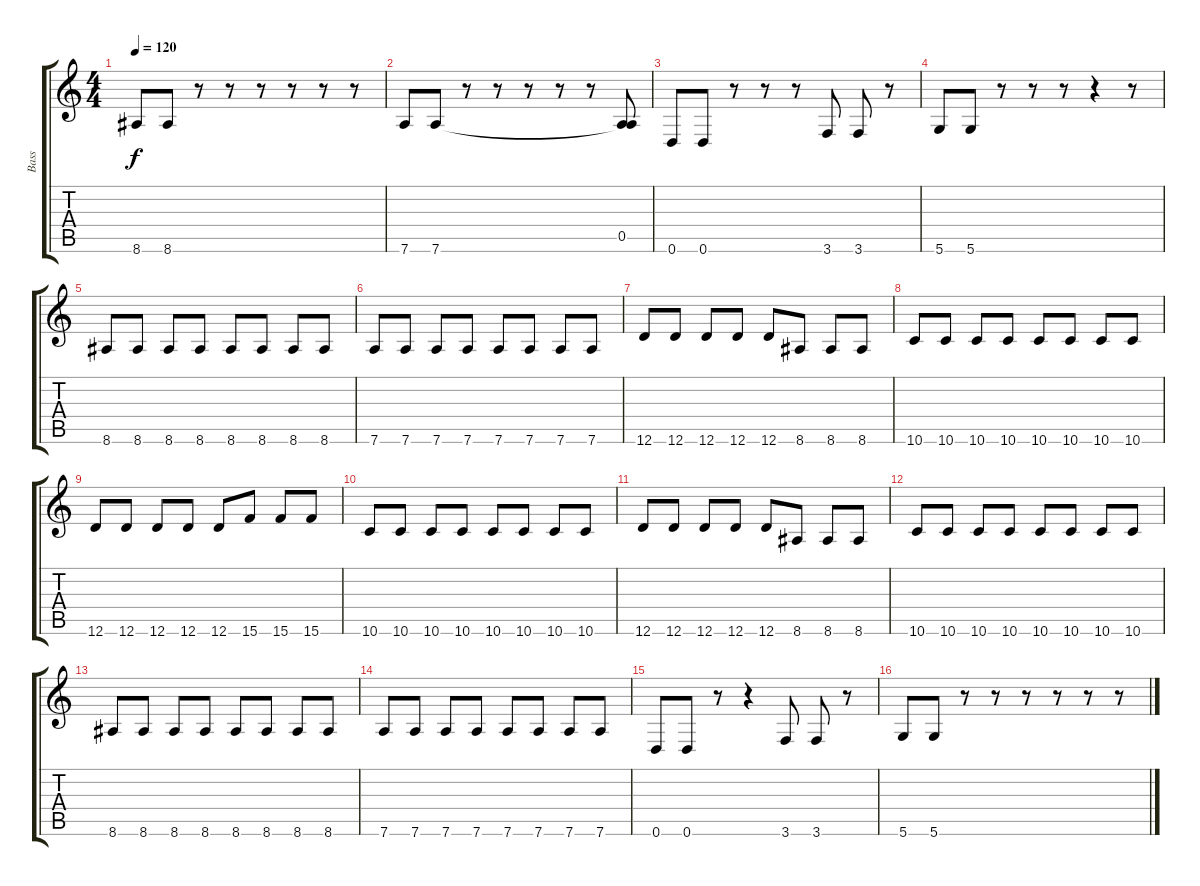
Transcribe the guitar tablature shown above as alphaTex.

\track ("Bass" "Bass") {instrument electricbassfinger}
\staff {score tabs}
\tuning (E4 B3 G3 D3 A2 D2) {hide}
\ts (4 4)
\tempo 120
\clef g2
\ks c
8.6.8{dy f} 8.6.8 r.8 r.8 r.8 r.8 r.8 r.8 |
7.6.8 7.6.8 r.8 r.8 r.8 r.8 r.8 (0.5 7.6{t}).8 |
0.6.8 0.6.8 r.8 r.8 r.8 3.6.8 3.6.8 r.8 |
5.6.8 5.6.8 r.8 r.8 r.8 r.4 r.8 |
8.6.8 8.6.8 8.6.8 8.6.8 8.6.8 8.6.8 8.6.8 8.6.8 |
7.6.8 7.6.8 7.6.8 7.6.8 7.6.8 7.6.8 7.6.8 7.6.8 |
12.6.8 12.6.8 12.6.8 12.6.8 12.6.8 8.6.8 8.6.8 8.6.8 |
10.6.8 10.6.8 10.6.8 10.6.8 10.6.8 10.6.8 10.6.8 10.6.8 |
12.6.8 12.6.8 12.6.8 12.6.8 12.6.8 15.6.8 15.6.8 15.6.8 |
10.6.8 10.6.8 10.6.8 10.6.8 10.6.8 10.6.8 10.6.8 10.6.8 |
12.6.8 12.6.8 12.6.8 12.6.8 12.6.8 8.6.8 8.6.8 8.6.8 |
10.6.8 10.6.8 10.6.8 10.6.8 10.6.8 10.6.8 10.6.8 10.6.8 |
8.6.8 8.6.8 8.6.8 8.6.8 8.6.8 8.6.8 8.6.8 8.6.8 |
7.6.8 7.6.8 7.6.8 7.6.8 7.6.8 7.6.8 7.6.8 7.6.8 |
0.6.8 0.6.8 r.8 r.4 3.6.8 3.6.8 r.8 |
5.6.8 5.6.8 r.8 r.8 r.8 r.8 r.8 r.8
